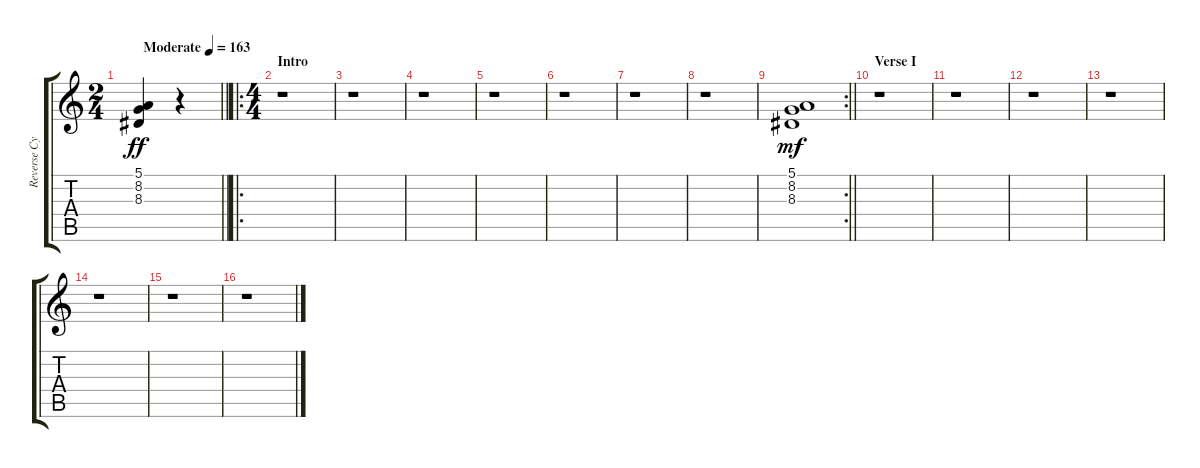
\track ("Reverse Cymbal" "Reverse Cy") {instrument reversecymbal}
\staff {score tabs}
\tuning (E4 B3 G3 D3 A2 E2) {hide}
\ts (2 4)
\tempo (163 "Moderate")
\clef g2
\barLineRight lightlight
\ks c
(5.1 8.2 8.3).4{dy ff instrument reversecymbal} r.4 |
\ro
\ts (4 4)
\section ("" "Intro")
r.1 |
r.1 |
r.1 |
r.1 |
r.1 |
r.1 |
r.1 |
\rc 2
\barLineRight lightlight
(5.1 8.2 8.3).1{dy mf} |
\section ("" "Verse I")
r.1 |
r.1 |
r.1 |
r.1 |
r.1 |
r.1 |
r.1
